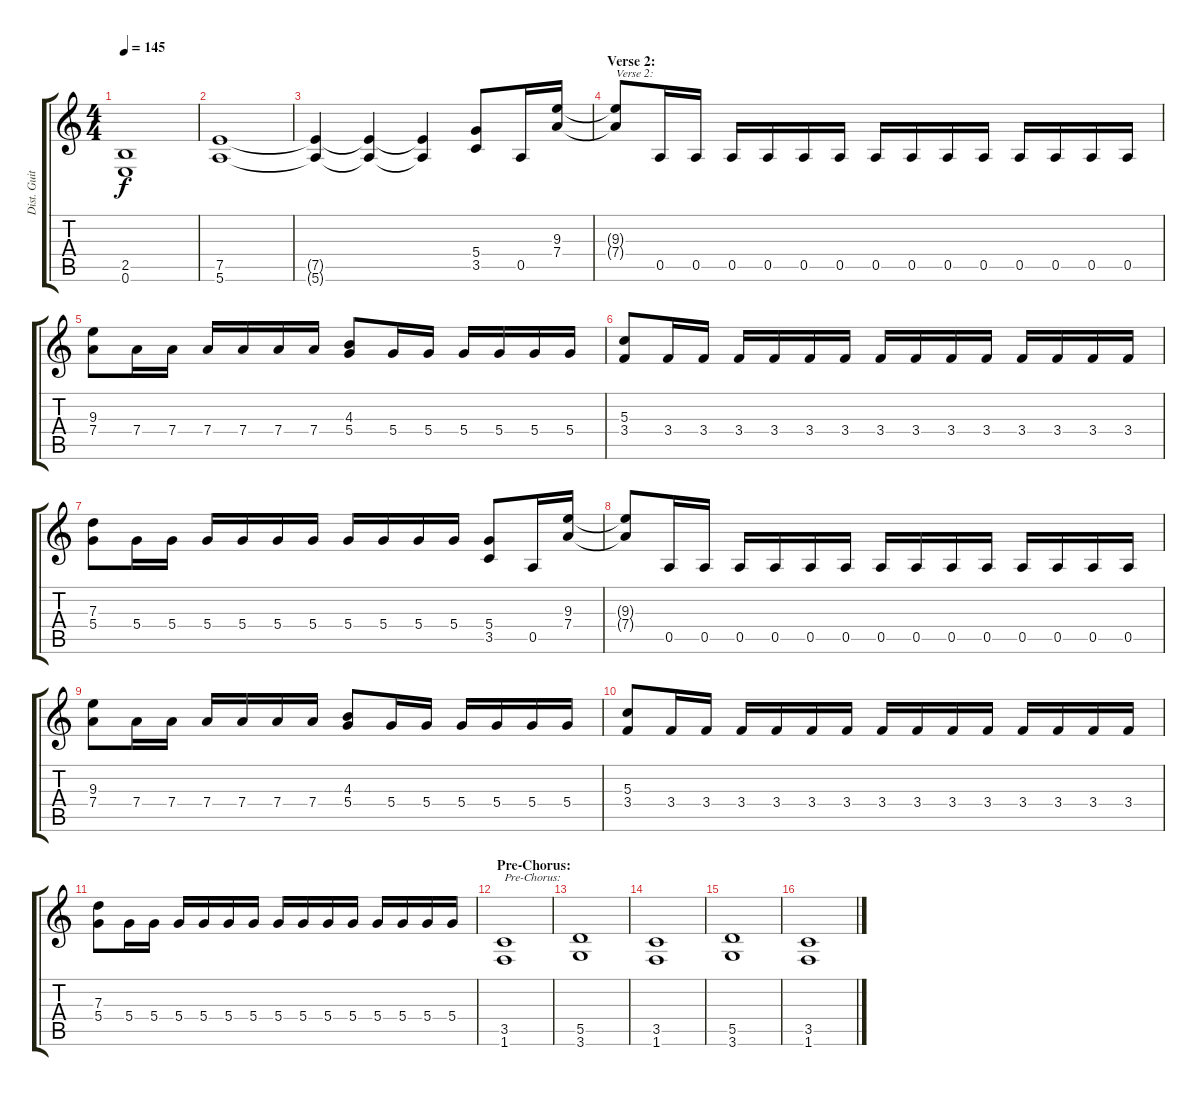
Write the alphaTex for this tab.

\track ("Dist. Guitar 1" "Dist. Guit") {instrument distortionguitar}
\staff {score tabs}
\tuning (E4 B3 G3 D3 A2 E2) {hide}
\ts (4 4)
\tempo 145
\clef g2
\ks c
(2.5 0.6).1{dy f} |
(7.5 5.6).1 |
(7.5{t} 5.6{t}).4 (7.5{t} 5.6{t}).4 (7.5{t} 5.6{t}).4 (5.4 3.5).8 0.5.16 (9.3 7.4).16 |
\section ("" "Verse 2:")
(9.3{t} 7.4{t}).8{txt "Verse 2:"} 0.5.16 0.5.16 0.5.16 0.5.16 0.5.16 0.5.16 0.5.16 0.5.16 0.5.16 0.5.16 0.5.16 0.5.16 0.5.16 0.5.16 |
(9.3 7.4).8 7.4.16 7.4.16 7.4.16 7.4.16 7.4.16 7.4.16 (4.3 5.4).8 5.4.16 5.4.16 5.4.16 5.4.16 5.4.16 5.4.16 |
(5.3 3.4).8 3.4.16 3.4.16 3.4.16 3.4.16 3.4.16 3.4.16 3.4.16 3.4.16 3.4.16 3.4.16 3.4.16 3.4.16 3.4.16 3.4.16 |
(7.3 5.4).8 5.4.16 5.4.16 5.4.16 5.4.16 5.4.16 5.4.16 5.4.16 5.4.16 5.4.16 5.4.16 (5.4 3.5).8 0.5.16 (9.3 7.4).16 |
(9.3{t} 7.4{t}).8 0.5.16 0.5.16 0.5.16 0.5.16 0.5.16 0.5.16 0.5.16 0.5.16 0.5.16 0.5.16 0.5.16 0.5.16 0.5.16 0.5.16 |
(9.3 7.4).8 7.4.16 7.4.16 7.4.16 7.4.16 7.4.16 7.4.16 (4.3 5.4).8 5.4.16 5.4.16 5.4.16 5.4.16 5.4.16 5.4.16 |
(5.3 3.4).8 3.4.16 3.4.16 3.4.16 3.4.16 3.4.16 3.4.16 3.4.16 3.4.16 3.4.16 3.4.16 3.4.16 3.4.16 3.4.16 3.4.16 |
(7.3 5.4).8 5.4.16 5.4.16 5.4.16 5.4.16 5.4.16 5.4.16 5.4.16 5.4.16 5.4.16 5.4.16 5.4.16 5.4.16 5.4.16 5.4.16 |
\section ("" "Pre-Chorus:")
(3.5 1.6).1{txt "Pre-Chorus:"} |
(5.5 3.6).1 |
(3.5 1.6).1 |
(5.5 3.6).1 |
(3.5 1.6).1
